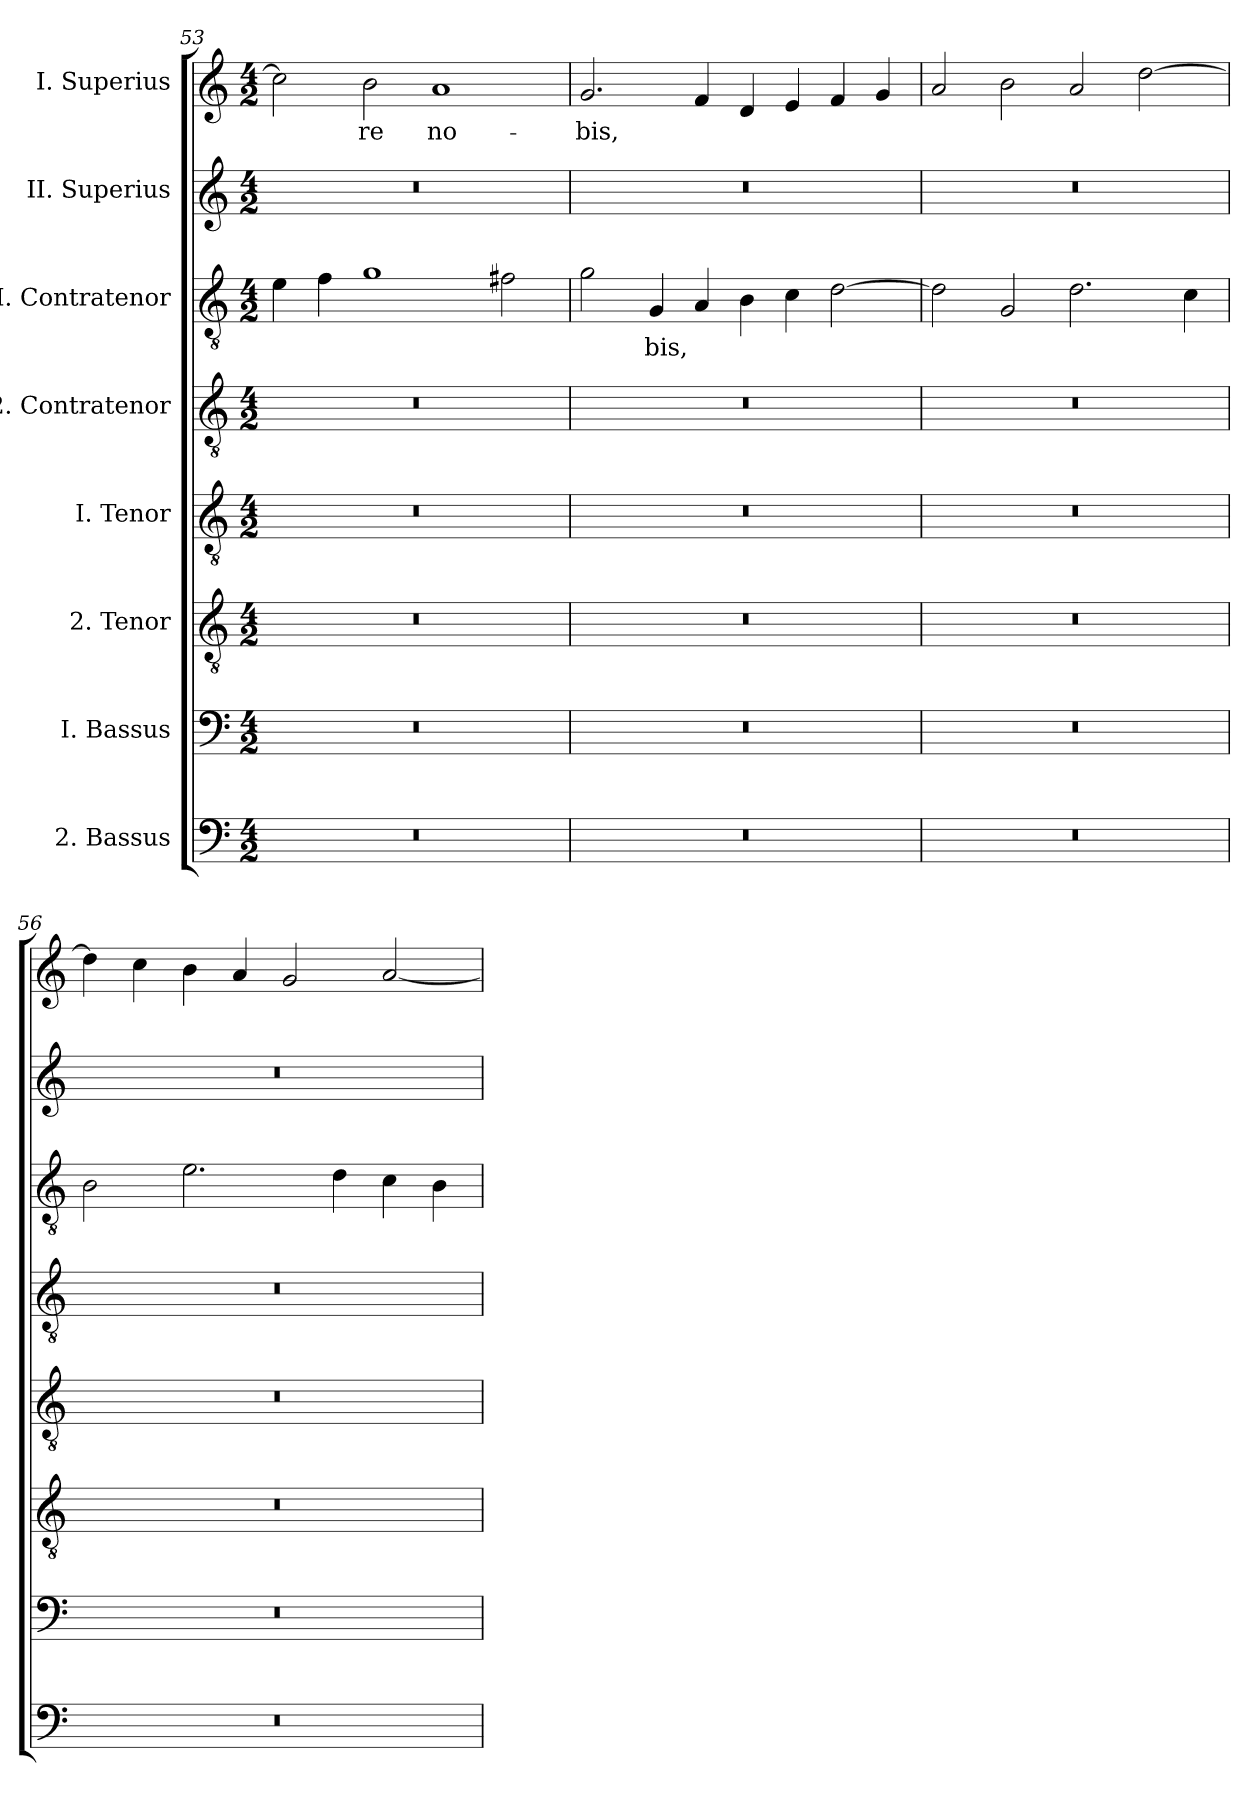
**kern	**kern	**kern	**kern	**kern	**kern	**text	**kern	**kern	**text
*part8	*part7	*part6	*part5	*part4	*part3	*part3	*part2	*part1	*part1
*staff8	*staff7	*staff6	*staff5	*staff4	*staff3	*staff3	*staff2	*staff1	*staff1
*I"2. Bassus	*I"I. Bassus	*I"2. Tenor	*I"I. Tenor	*I"2. Contratenor	*I"I. Contratenor	*	*I"II. Superius	*I"I. Superius	*
*clefF4	*clefF4	*clefGv2	*clefGv2	*clefGv2	*clefGv2	*	*clefG2	*clefG2	*
*k[]	*k[]	*k[]	*k[]	*k[]	*k[]	*	*k[]	*k[]	*
*M4/2	*M4/2	*M4/2	*M4/2	*M4/2	*M4/2	*	*M4/2	*M4/2	*
=53	=53	=53	=53	=53	=53	=53	=53	=53	=53
0r	0r	0r	0r	0r	4e\	.	0r	2cc\]	.
.	.	.	.	.	4f\	.	.	.	.
.	.	.	.	.	1g\	.	.	2b\	-re
.	.	.	.	.	.	.	.	1a/	no-
.	.	.	.	.	2f#X\	.	.	.	.
=54	=54	=54	=54	=54	=54	=54	=54	=54	=54
0r	0r	0r	0r	0r	2g\	.	0r	2.g/	-bis,
.	.	.	.	.	4G/	-bis,	.	.	.
.	.	.	.	.	4A/	.	.	4f/	.
.	.	.	.	.	4B\	.	.	4d/	.
.	.	.	.	.	4c\	.	.	4e/	.
.	.	.	.	.	[2d\	.	.	4f/	.
.	.	.	.	.	.	.	.	4g/	.
=55	=55	=55	=55	=55	=55	=55	=55	=55	=55
0r	0r	0r	0r	0r	2d\]	.	0r	2a/	.
.	.	.	.	.	2G/	.	.	2b\	.
.	.	.	.	.	2.d\	.	.	2a/	.
.	.	.	.	.	.	.	.	[2dd\	.
.	.	.	.	.	4c\	.	.	.	.
=56	=56	=56	=56	=56	=56	=56	=56	=56	=56
0r	0r	0r	0r	0r	2B\	.	0r	4dd\]	.
.	.	.	.	.	.	.	.	4cc\	.
.	.	.	.	.	2.e\	.	.	4b\	.
.	.	.	.	.	.	.	.	4a/	.
.	.	.	.	.	.	.	.	2g/	.
.	.	.	.	.	4d\	.	.	.	.
.	.	.	.	.	4c\	.	.	[2a/	.
.	.	.	.	.	4B\	.	.	.	.
=	=	=	=	=	=	=	=	=	=
*-	*-	*-	*-	*-	*-	*-	*-	*-	*-
